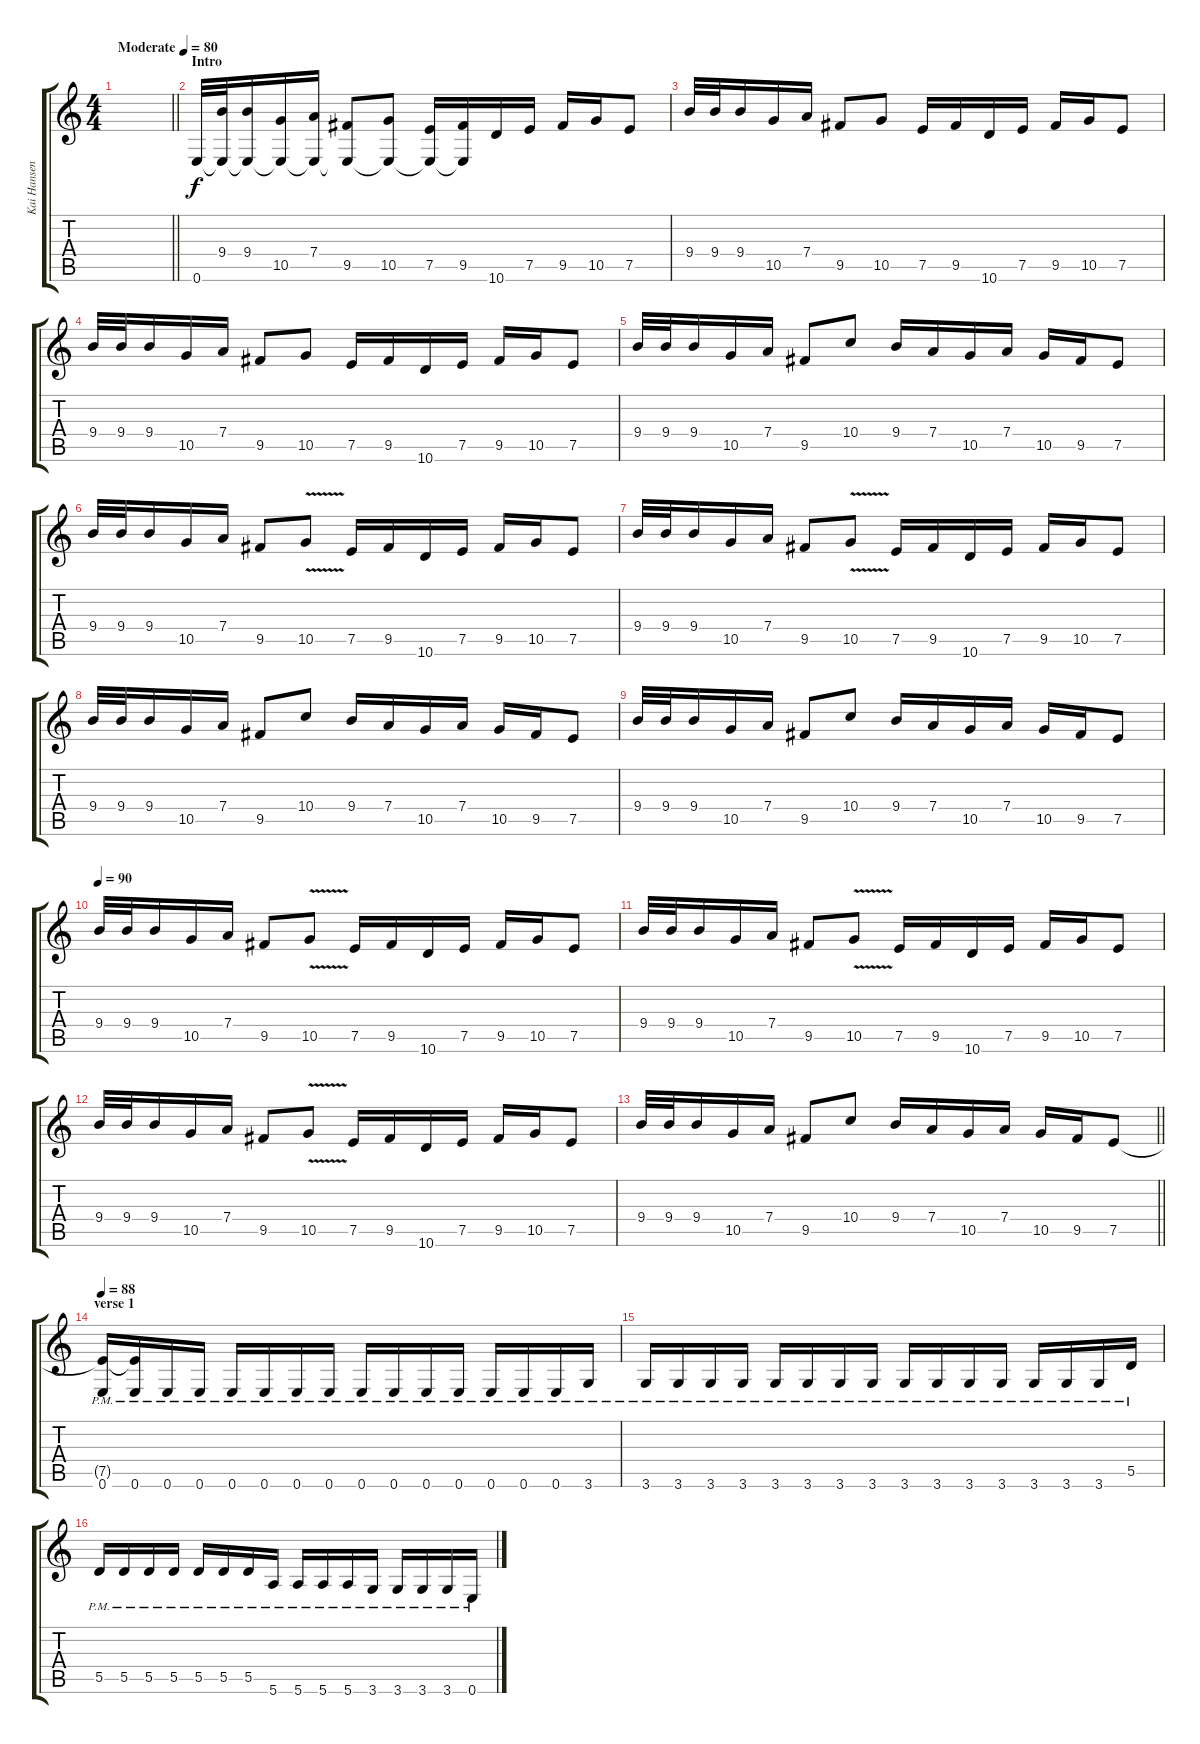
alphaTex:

\track ("Kai Hansen" "Kai Hansen") {instrument distortionguitar}
\staff {score tabs}
\tuning (E4 B3 G3 D3 A2 E2) {hide}
\ts (4 4)
\tempo (80 "Moderate")
\clef g2
\barLineRight lightlight
\ks c
|
\section ("" "Intro")
0.6.32{instrument electricguitarclean} (9.4 0.6{t}).32 (9.4 0.6{t}).16 (10.5 0.6{t}).16 (7.4 0.6{t}).16 (9.5 0.6{t}).8 (10.5 0.6{t}).8 (7.5 0.6{t}).16 (9.5 0.6{t}).16 10.6.16 7.5.16 9.5.16 10.5.16 7.5.8 |
9.4.32 9.4.32 9.4.16 10.5.16 7.4.16 9.5.8 10.5.8 7.5.16 9.5.16 10.6.16 7.5.16 9.5.16 10.5.16 7.5.8 |
9.4.32 9.4.32 9.4.16 10.5.16 7.4.16 9.5.8 10.5.8 7.5.16 9.5.16 10.6.16 7.5.16 9.5.16 10.5.16 7.5.8 |
9.4.32 9.4.32 9.4.16 10.5.16 7.4.16 9.5.8 10.4.8 9.4.16 7.4.16 10.5.16 7.4.16 10.5.16 9.5.16 7.5.8 |
9.4.32{instrument distortionguitar} 9.4.32 9.4.16 10.5.16 7.4.16 9.5.8 10.5{v}.8 7.5.16 9.5.16 10.6.16 7.5.16 9.5.16 10.5.16 7.5.8 |
9.4.32 9.4.32 9.4.16 10.5.16 7.4.16 9.5.8 10.5{v}.8 7.5.16 9.5.16 10.6.16 7.5.16 9.5.16 10.5.16 7.5.8 |
9.4.32 9.4.32 9.4.16 10.5.16 7.4.16 9.5.8 10.4.8 9.4.16 7.4.16 10.5.16 7.4.16 10.5.16 9.5.16 7.5.8 |
9.4.32 9.4.32 9.4.16 10.5.16 7.4.16 9.5.8 10.4.8 9.4.16 7.4.16 10.5.16 7.4.16 10.5.16 9.5.16 7.5.8 |
\tempo 90
9.4.32 9.4.32 9.4.16 10.5.16 7.4.16 9.5.8 10.5{v}.8 7.5.16 9.5.16 10.6.16 7.5.16 9.5.16 10.5.16 7.5.8 |
9.4.32 9.4.32 9.4.16 10.5.16 7.4.16 9.5.8 10.5{v}.8 7.5.16 9.5.16 10.6.16 7.5.16 9.5.16 10.5.16 7.5.8 |
9.4.32 9.4.32 9.4.16 10.5.16 7.4.16 9.5.8 10.5{v}.8 7.5.16 9.5.16 10.6.16 7.5.16 9.5.16 10.5.16 7.5.8 |
\barLineRight lightlight
9.4.32 9.4.32 9.4.16 10.5.16 7.4.16 9.5.8 10.4.8 9.4.16 7.4.16 10.5.16 7.4.16 10.5.16 9.5.16 7.5.8 |
\section ("" "verse 1")
\tempo 88
(7.5{t} 0.6{pm}).16 (7.5{t} 0.6{pm}).16 0.6{pm}.16 0.6{pm}.16 0.6{pm}.16 0.6{pm}.16 0.6{pm}.16 0.6{pm}.16 0.6{pm}.16 0.6{pm}.16 0.6{pm}.16 0.6{pm}.16 0.6{pm}.16 0.6{pm}.16 0.6{pm}.16 3.6{pm}.16 |
3.6{pm}.16 3.6{pm}.16 3.6{pm}.16 3.6{pm}.16 3.6{pm}.16 3.6{pm}.16 3.6{pm}.16 3.6{pm}.16 3.6{pm}.16 3.6{pm}.16 3.6{pm}.16 3.6{pm}.16 3.6{pm}.16 3.6{pm}.16 3.6{pm}.16 5.5{pm}.16 |
5.5{pm}.16 5.5{pm}.16 5.5{pm}.16 5.5{pm}.16 5.5{pm}.16 5.5{pm}.16 5.5{pm}.16 5.6{pm}.16 5.6{pm}.16 5.6{pm}.16 5.6{pm}.16 3.6{pm}.16 3.6{pm}.16 3.6{pm}.16 3.6{pm}.16 0.6{pm}.16
